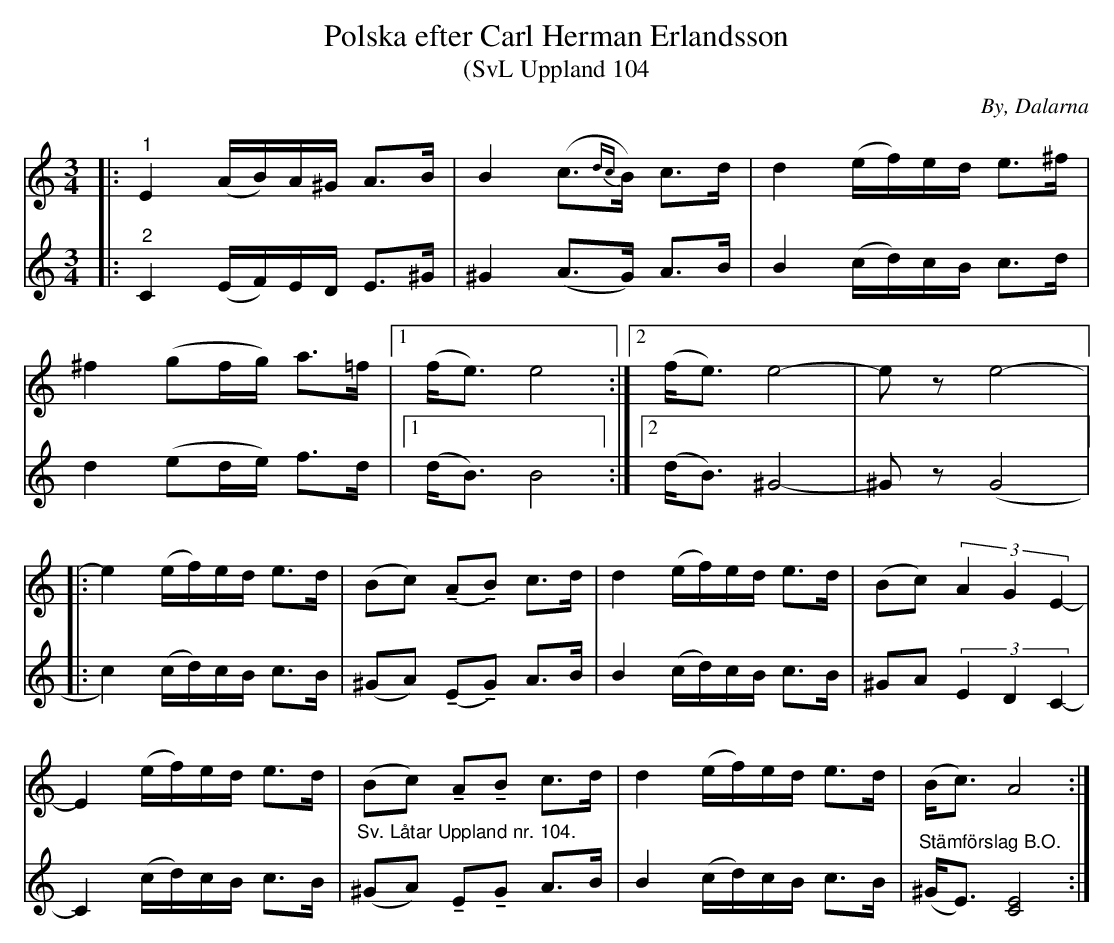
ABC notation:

X:1
T:Polska efter Carl Herman Erlandsson
T:(SvL Uppland 104
O:By, Dalarna
L:1/8
M:3/4
U:t=tenuto
K:Am
V:1
|:"^1" E2 (A/B/)A/^G/ A>B | B2 (c3/2{dc}B/) c>d | d2 (e/f/)e/d/ e>^f |
^f2 (gf/g/) a>=f |1 (f<e) e4  :|2 (f<e) e4- | e z e4- |:
e2 (e/f/)e/d/ e>d | (Bc) (tAtB) c>d | d2 (e/f/)e/d/ e>d | (Bc) (3A2 G2 E2- |
E2 (e/f/)e/d/ e>d | (Bc) tAtB c>d | d2 (e/f/)e/d/ e>d | (B<c) A4 :|
V:2
|:"^2" C2 (E/F/)E/D/ E>^G | ^G2 (A>G) A>B | B2 (c/d/)c/B/ c>d |
d2 (ed/e/) f>d |1 (d<B) B4 :|2 (d<B) ^G4- | ^G z (G4 |:
c2) (c/d/)c/B/ c>B | (^GA) (tEtG) A>B | B2 (c/d/)c/B/ c>B | ^GA (3E2 D2 C2- |
C2 (c/d/)c/B/ c>B | "^Sv. Låtar Uppland nr. 104." (^GA) tEtG A>B | B2 (c/d/)c/B/ c>B |"^Stämförslag B.O." (^G<E) [CE]4 :|
